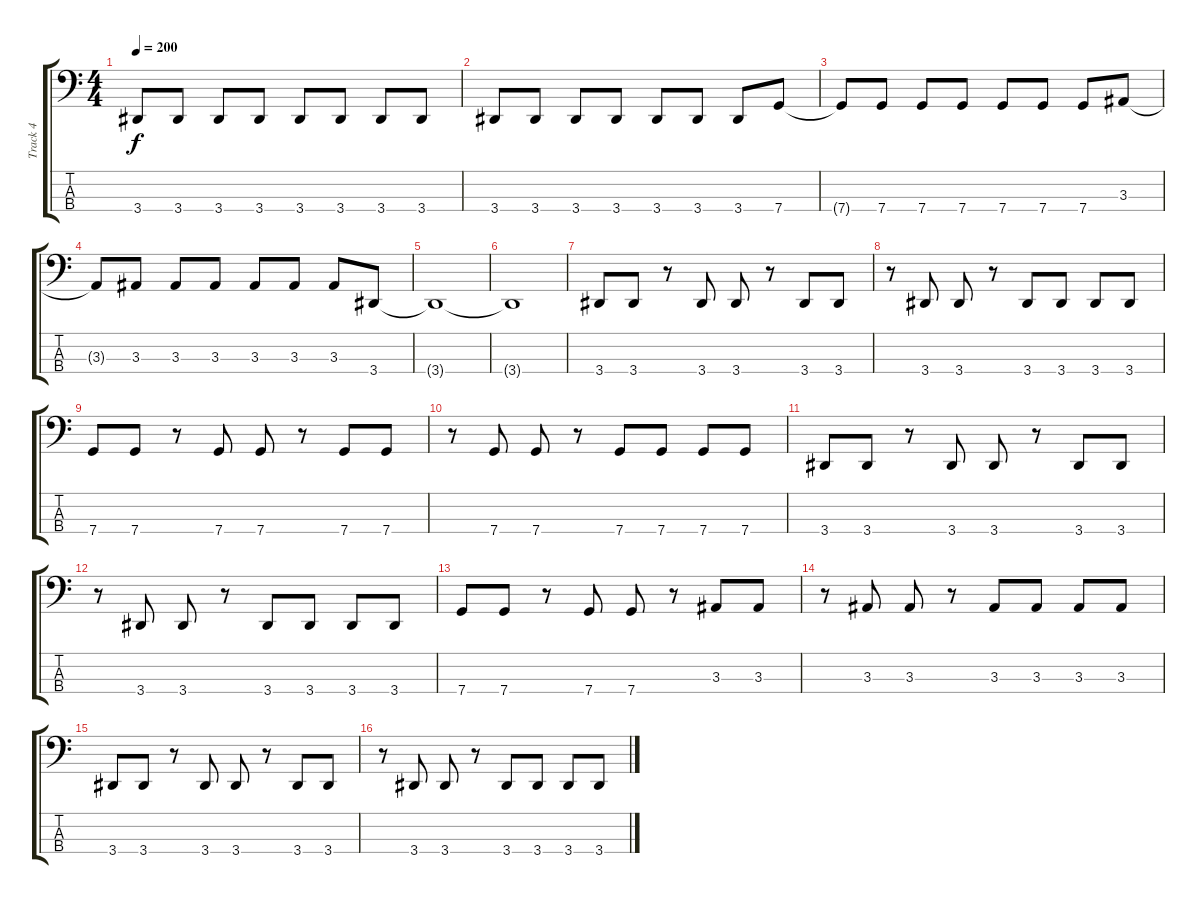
\track ("Track 4" "Track 4") {instrument electricbasspick}
\staff {score tabs}
\tuning (F2 C2 G1 C1) {hide}
\ts (4 4)
\tempo 200
\clef f4
\ks c
3.4{t}.8{dy f} 3.4.8 3.4.8 3.4.8 3.4.8 3.4.8 3.4.8 3.4.8 |
3.4.8 3.4.8 3.4.8 3.4.8 3.4.8 3.4.8 3.4.8 7.4.8 |
7.4{t}.8 7.4.8 7.4.8 7.4.8 7.4.8 7.4.8 7.4.8 3.3.8 |
3.3{t}.8 3.3.8 3.3.8 3.3.8 3.3.8 3.3.8 3.3.8 3.4.8 |
3.4{t}.1 |
3.4{t}.1 |
3.4.8 3.4.8 r.8 3.4.8 3.4.8 r.8 3.4.8 3.4.8 |
r.8 3.4.8 3.4.8 r.8 3.4.8 3.4.8 3.4.8 3.4.8 |
7.4.8 7.4.8 r.8 7.4.8 7.4.8 r.8 7.4.8 7.4.8 |
r.8 7.4.8 7.4.8 r.8 7.4.8 7.4.8 7.4.8 7.4.8 |
3.4.8 3.4.8 r.8 3.4.8 3.4.8 r.8 3.4.8 3.4.8 |
r.8 3.4.8 3.4.8 r.8 3.4.8 3.4.8 3.4.8 3.4.8 |
7.4.8 7.4.8 r.8 7.4.8 7.4.8 r.8 3.3.8 3.3.8 |
r.8 3.3.8 3.3.8 r.8 3.3.8 3.3.8 3.3.8 3.3.8 |
3.4.8 3.4.8 r.8 3.4.8 3.4.8 r.8 3.4.8 3.4.8 |
r.8 3.4.8 3.4.8 r.8 3.4.8 3.4.8 3.4.8 3.4.8
